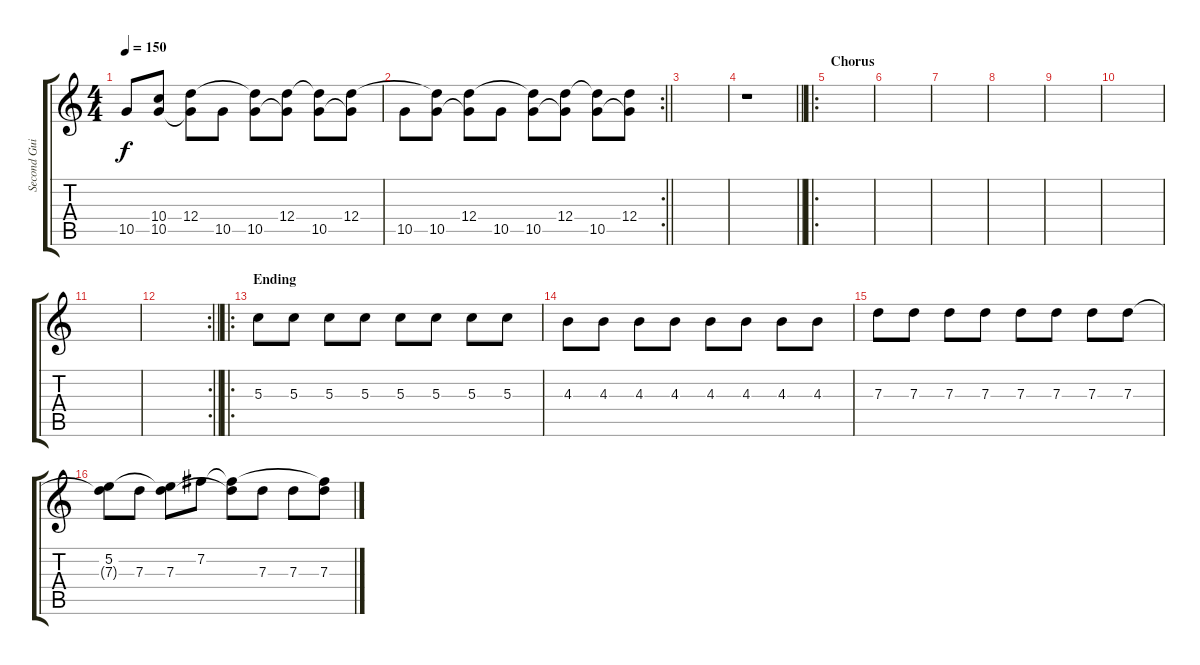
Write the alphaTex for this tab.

\track ("Second Guitar" "Second Gui") {instrument acousticguitarsteel}
\staff {score tabs}
\tuning (E4 B3 G3 D3 A2 E2) {hide}
\ts (4 4)
\tempo 150
\clef g2
\ks c
10.5.8{dy f} (10.4{t} 10.5).8 (12.4 10.5{t}).8 10.5.8 (12.4{t} 10.5).8 (12.4 10.5{t}).8 (12.4{t} 10.5).8 (12.4 10.5{t}).8 |
\rc 2
\barLineRight lightlight
10.5.8 (12.4{t} 10.5).8 (12.4 10.5{t}).8 10.5.8 (12.4{t} 10.5).8 (12.4 10.5{t}).8 (12.4{t} 10.5).8 (12.4 10.5{t}).8 |
|
\barLineRight lightlight
r.1 |
\ro
\section ("" "Chorus")
|
|
|
|
|
|
|
\rc 2
\barLineRight lightlight
|
\ro
\section ("" "Ending")
5.3.8{volume 13 instrument distortionguitar} 5.3.8 5.3.8 5.3.8 5.3.8 5.3.8 5.3.8 5.3.8 |
4.3.8 4.3.8 4.3.8 4.3.8 4.3.8 4.3.8 4.3.8 4.3.8 |
7.3.8 7.3.8 7.3.8 7.3.8 7.3.8 7.3.8 7.3.8 7.3.8 |
(5.2 7.3{t}).8 7.3.8 (5.2{t} 7.3).8 7.2.8 (7.2{t} 7.3{t}).8 7.3.8 7.3.8 (7.2{t} 7.3).8
